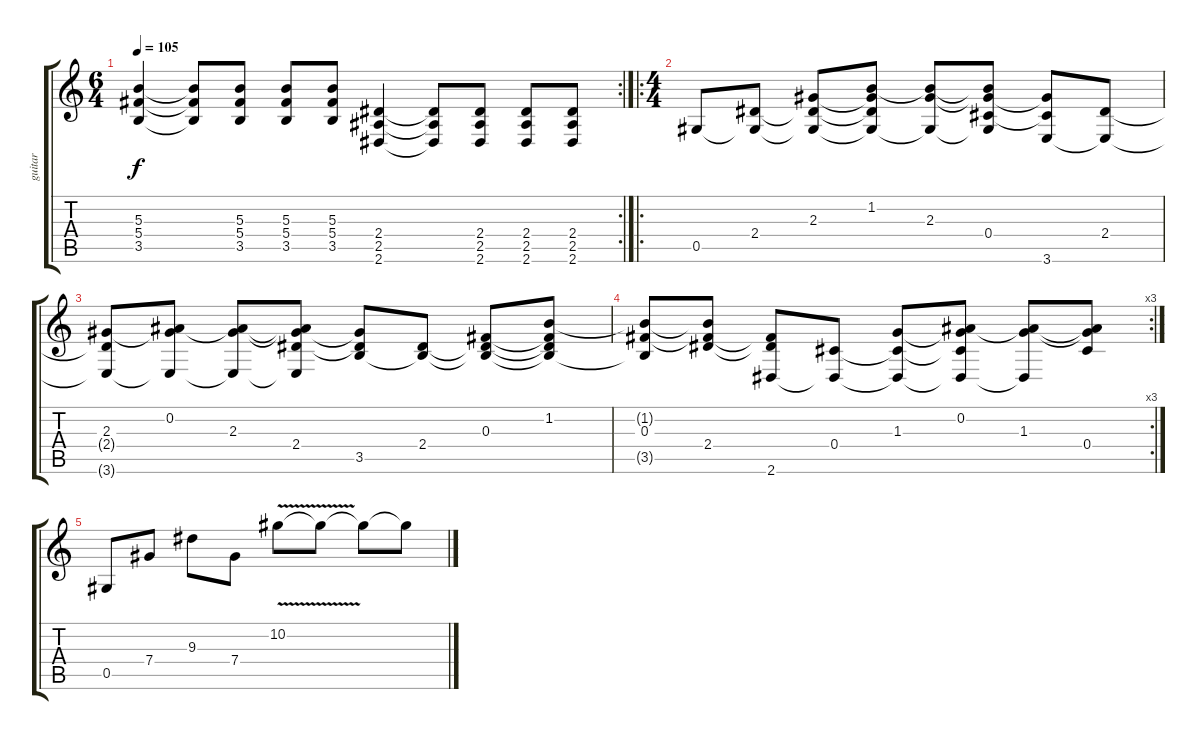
\track ("guitar" "guitar") {instrument electricguitarclean}
\staff {score tabs}
\tuning (Eb4 Bb3 Gb3 Db3 Ab2 Db2) {hide}
\rc 2
\ts (6 4)
\tempo 105
\clef g2
\ks c
(5.3 5.4 3.5).4{dy f} (5.3{t} 5.4{t} 3.5{t}).8 (5.3 5.4 3.5).8 (5.3 5.4 3.5).8 (5.3 5.4 3.5).8 (2.4 2.5 2.6).4 (2.4{t} 2.5{t} 2.6{t}).8 (2.4 2.5 2.6).8 (2.4 2.5 2.6).8 (2.4 2.5 2.6).8 |
\ro
\ts (4 4)
0.5.8{instrument electricguitarclean} (2.4 0.5{t}).8 (2.3 2.4{t} 0.5{t}).8 (1.2 2.3{t} 2.4{t} 0.5{t}).8 (1.2{t} 2.3 0.5{t}).8 (1.2{t} 2.3{t} 0.4 0.5{t}).8 (2.3{t} 0.4{t} 3.6).8 (2.4 3.6{t}).8 |
(2.3 2.4{t} 3.6{t}).8 (0.2 2.3{t} 3.6{t}).8 (0.2{t} 2.3 3.6{t}).8 (0.2{t} 2.3{t} 2.4 3.6{t}).8 (2.3{t} 2.4{t} 3.5).8 (2.4 3.5{t}).8 (0.3 2.4{t} 3.5{t}).8 (1.2 0.3{t} 2.4{t} 3.5{t}).8 |
\rc 3
(1.2{t} 0.3 3.5{t}).8 (1.2{t} 0.3{t} 2.4).8 (0.3{t} 2.4{t} 2.6).8 (0.4 2.6{t}).8 (1.3 0.4{t} 2.6{t}).8 (0.2 1.3{t} 0.4{t} 2.6{t}).8 (0.2{t} 1.3 2.6{t}).8 (0.2{t} 1.3{t} 0.4).8 |
0.5.8 7.4.8 9.3.8 7.4.8 10.2{v}.8 10.2{t}.8 10.2{t}.8 10.2{t}.8
